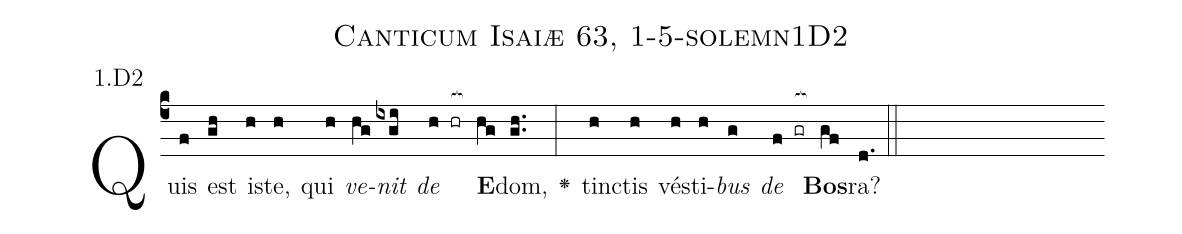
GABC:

name: Canticum Isaiæ 63, 1-5-solemn1D2;
annotation: 1.D2;
%%
(c4)Quis(f) est(gh) i(h)ste,(h) qui(h) <i>ve</i>(hg)<i>nit</i>(ixgi) <i>de</i>(h hr[ocb:1{]) <b>E</b>(hg[ocb:0}])dom,(gh..) <v>\greheightstar</v>(:) tin(h)ctis(h) vé(h)sti(h)<i>bus</i>(g) <i>de</i>(f gr[ocb:1{]) <b>Bos</b>(gf[ocb:0}])ra?(d.) (::)


%E(h) u(h) o(g) u(f) a(gf) e.(d.) (::)
